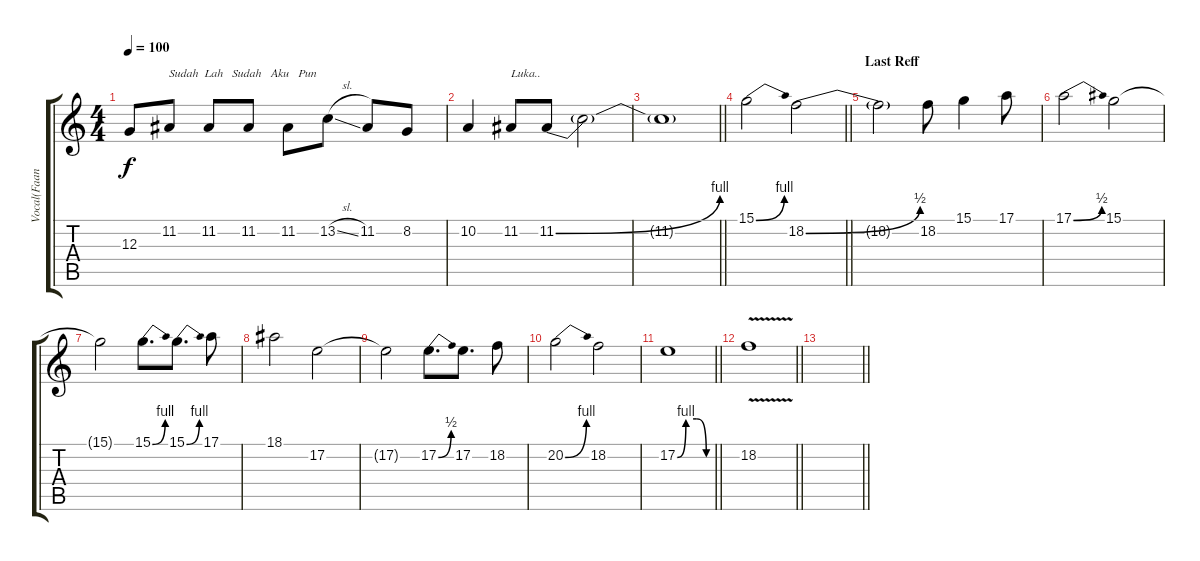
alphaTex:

\track ("Vocal(Faank)" "Vocal(Faan") {instrument stringensemble1}
\staff {score tabs}
\tuning (E4 B3 G3 D3 A2 E2) {hide}
\ts (4 4)
\tempo 100
\clef g2
\ks c
12.3{t}.8{dy f} 11.2.8{txt "Sudah  Lah   Sudah   Aku   Pun "} 11.2.8 11.2.8 11.2.8 13.2{sl}.8 11.2.8 8.2.8 |
10.2.4 11.2.8{txt "Luka.."} 11.2{be (bend 0 0 60 4)}.8 11.2{t}.2 |
\barLineRight lightlight
11.2{t}.1 |
\barLineRight lightlight
15.1{be (bend 0 0 60 4)}.2 18.2{be (bend 0 0 60 2)}.2 |
\section ("" "Last Reff")
18.2{t}.2 18.2.8 15.1.4 17.1.8 |
17.1{be (bend 0 0 60 2)}.2 15.1.2 |
15.1{t}.2 15.1{be (bend 0 0 60 4)}.8{d} 15.1{be (bend 0 0 60 4)}.8{d} 17.1.8 |
18.1.2 17.2.2 |
17.2{t}.2 17.2{be (bend 0 0 60 2)}.8{d} 17.2.8{d} 18.2.8 |
20.2{be (bend 0 0 60 4)}.2 18.2.2 |
\barLineRight lightlight
17.2{be (custom 0 0 15 4 34 4 51 0 60 0)}.1 |
\barLineRight lightlight
18.2{v}.1 |
\barLineRight lightlight
